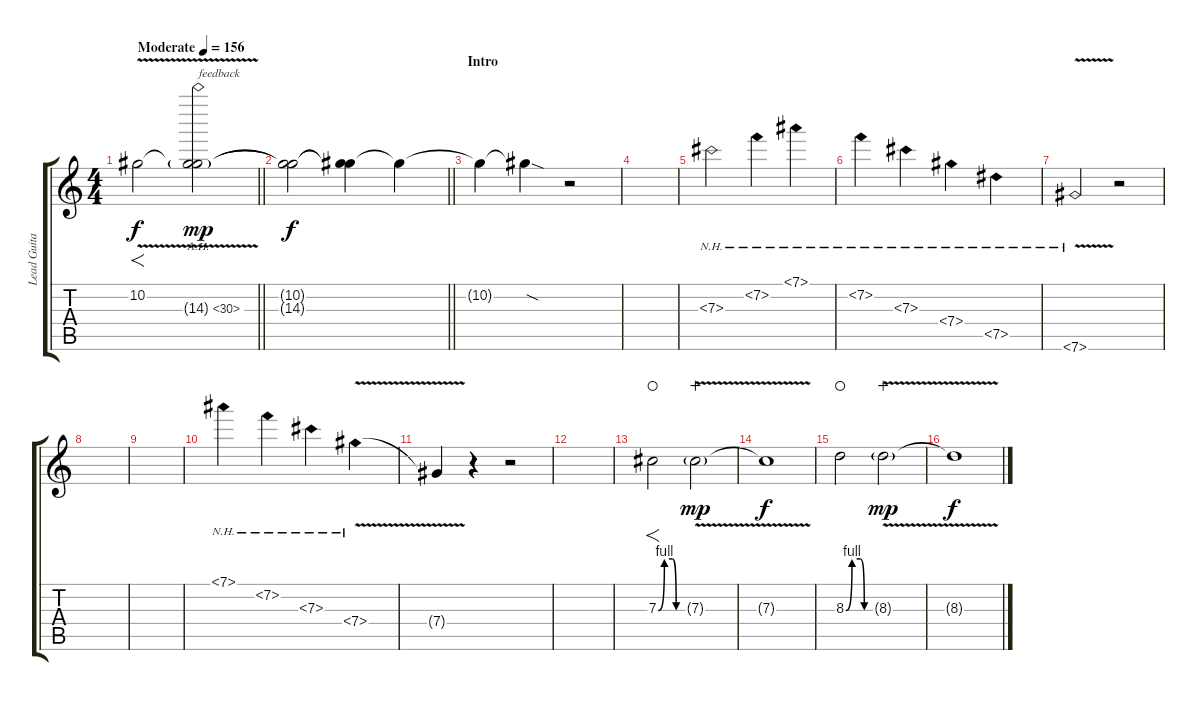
\track ("Lead Guitar" "Lead Guita") {instrument overdrivenguitar}
\staff {score tabs}
\tuning (Eb4 Bb3 Gb3 Db3 Ab2 Db2) {hide}
\ts (4 4)
\tempo (156 "Moderate")
\clef g2
\barLineRight lightlight
\ks c
10.2{v}.2{f dy f instrument overdrivenguitar} (10.2{t} 14.3{ah 16 g}).2{txt "feedback" dy mp} |
\barLineRight lightlight
(10.2{t} 14.3{t}).2{dy f} (10.2{t} 14.3{t}).4 10.2{t}.4 |
\section ("" "Intro")
10.2{t}.4 10.2{sod t}.4 r.2 |
|
7.3{nh}.2 7.2{nh}.4 7.1{nh}.4 |
7.2{nh}.4 7.3{nh}.4 7.4{nh}.4 7.5{nh}.4 |
7.6{nh v}.2 r.2 |
|
|
7.1{nh}.4 7.2{nh}.4 7.3{nh}.4 7.4{nh v}.4 |
7.4{t}.4 r.4 r.2 |
|
7.3{be (custom 0 0 15 4 35 4 44 0 60 0)}.2{f waho} 7.3{v g}.2{dy mp wahc} |
7.3{t}.1{dy f} |
8.3{be (custom 0 0 15 4 35 4 45 0 60 0)}.2{waho} 8.3{v g}.2{dy mp wahc} |
8.3{t}.1{dy f}
